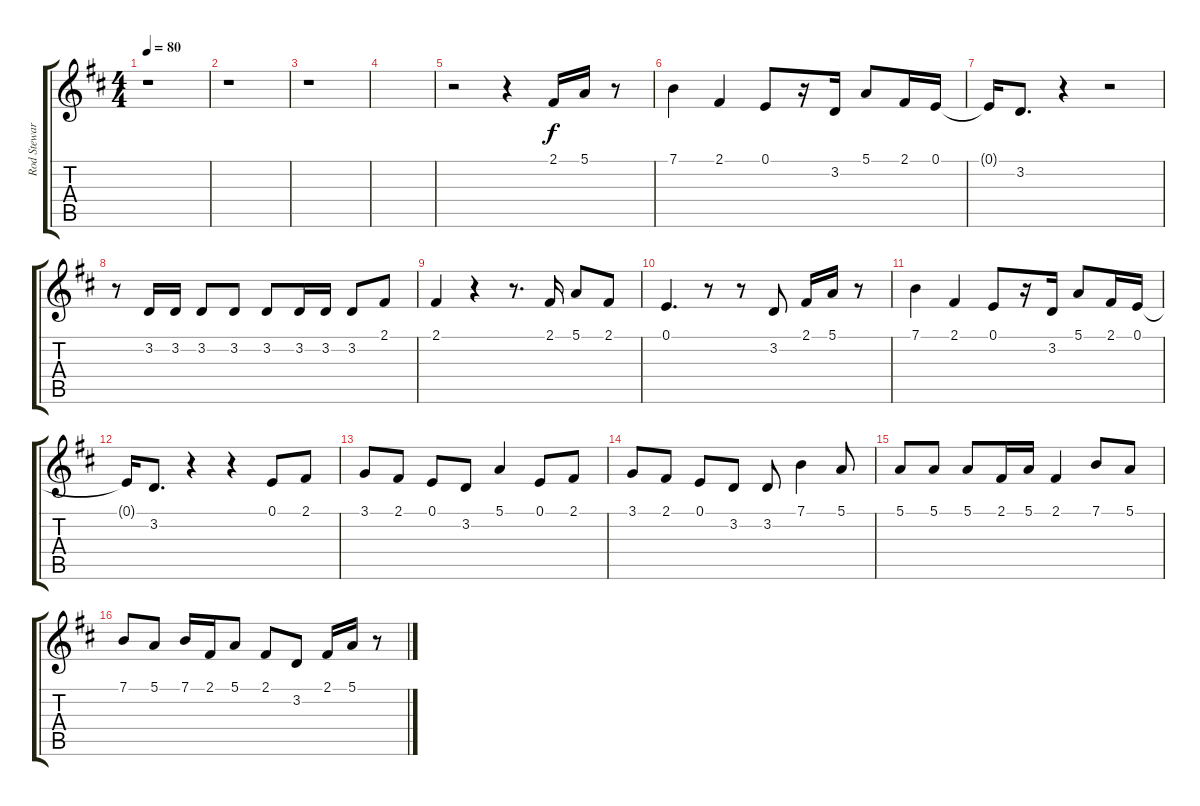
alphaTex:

\track ("Rod Stewart" "Rod Stewar") {instrument tuba}
\staff {score tabs}
\tuning (E4 B3 G3 D3 A2 E2) {hide}
\ts (4 4)
\tempo 80
\clef g2
\ks d
r.1{dy f} |
r.1 |
r.1 |
|
r.2 r.4 2.1.16 5.1.16 r.8 |
7.1.4 2.1.4 0.1.8 r.16 3.2.16 5.1.8 2.1.16 0.1.16 |
0.1{t}.16 3.2.8{d} r.4 r.2 |
r.8 3.2.16 3.2.16 3.2.8 3.2.8 3.2.8 3.2.16 3.2.16 3.2.8 2.1.8 |
2.1.4 r.4 r.8{d} 2.1.16 5.1.8 2.1.8 |
0.1.4{d} r.8 r.8 3.2.8 2.1.16 5.1.16 r.8 |
7.1.4 2.1.4 0.1.8 r.16 3.2.16 5.1.8 2.1.16 0.1.16 |
0.1{t}.16 3.2.8{d} r.4 r.4 0.1.8 2.1.8 |
3.1.8 2.1.8 0.1.8 3.2.8 5.1.4 0.1.8 2.1.8 |
3.1.8 2.1.8 0.1.8 3.2.8 3.2.8 7.1.4 5.1.8 |
5.1.8 5.1.8 5.1.8 2.1.16 5.1.16 2.1.4 7.1.8 5.1.8 |
7.1.8 5.1.8 7.1.16 2.1.16 5.1.8 2.1.8 3.2.8 2.1.16 5.1.16 r.8
